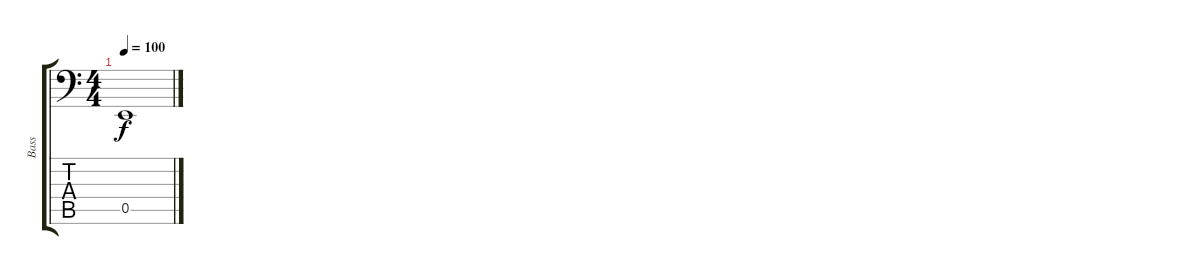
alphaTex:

\track ("Bass" "Bass") {instrument electricbassfinger}
\staff {score tabs}
\tuning (C3 G2 D2 A1 E1 B0) {hide}
\ts (4 4)
\tempo 100
\clef f4
\ks c
0.5.1{dy f}
